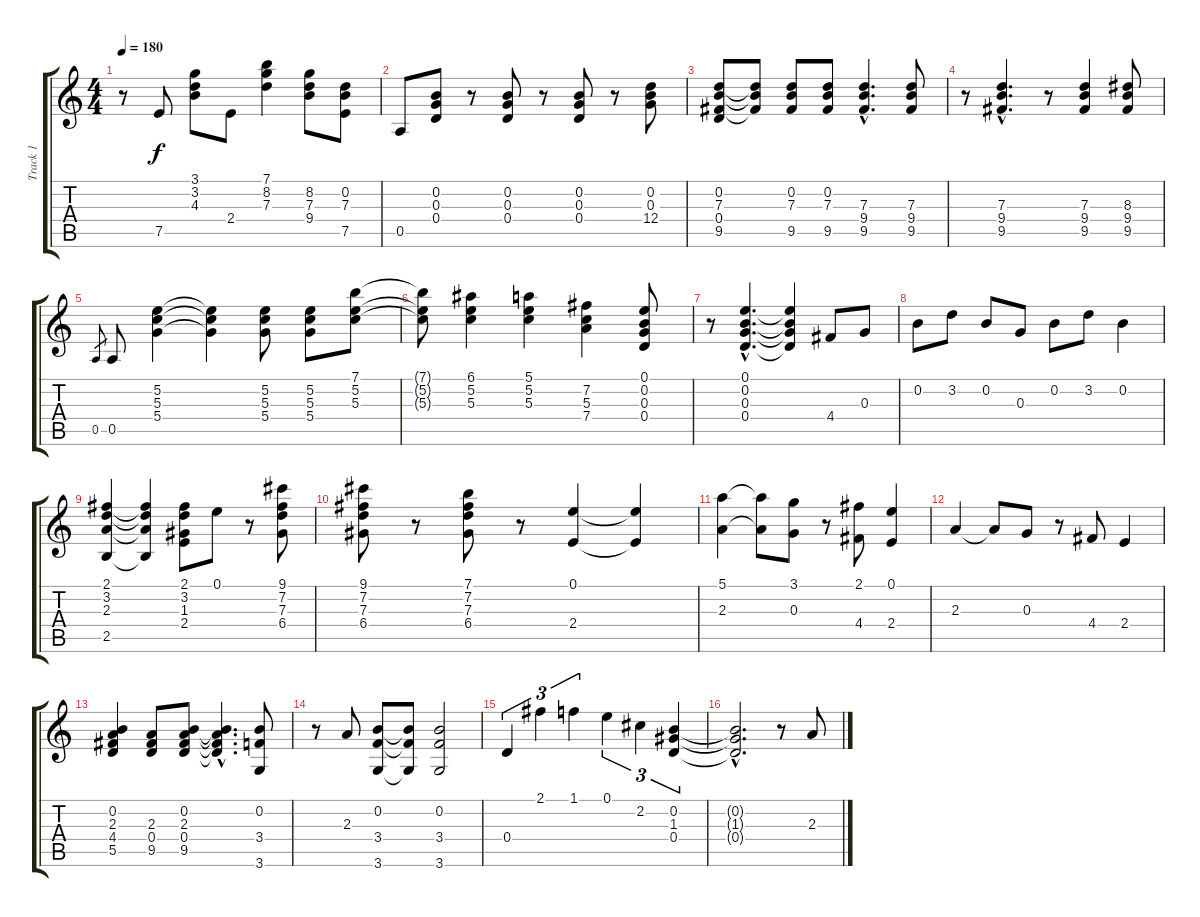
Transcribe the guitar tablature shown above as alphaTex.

\track ("Track 1" "Track 1") {instrument acousticguitarnylon}
\staff {score tabs}
\tuning (E4 B3 G3 D3 A2 E2) {hide}
\ts (4 4)
\tempo 180
\clef g2
\ks c
r.8{dy f} 7.5.8 (3.1 3.2 4.3).8 2.4.8 (7.1 8.2 7.3).4 (8.2 7.3 9.4).8 (0.2 7.3 7.5).8 |
0.5.8 (0.2 0.3 0.4).8 r.8 (0.2 0.3 0.4).8 r.8 (0.2 0.3 0.4).8 r.8 (0.2 0.3 12.4).8 |
(0.2 7.3 0.4 9.5).8 (0.2{t} 7.3{t} 9.5{t}).8 (0.2 7.3 9.5).8 (0.2 7.3 9.5).8 (7.3{hac} 9.4{hac} 9.5{hac}).4{d} (7.3 9.4 9.5).8 |
r.8 (7.3{hac} 9.4{hac} 9.5{hac}).4{d} r.8 (7.3 9.4 9.5).4 (8.3 9.4 9.5).8 |
0.5.8{gr} 0.5.8 (5.2 5.3 5.4).4 (5.2{t} 5.3{t} 5.4{t}).4 (5.2 5.3 5.4).8 (5.2 5.3 5.4).8 (7.1 5.2 5.3).8 |
(7.1{t} 5.2{t} 5.3{t}).8 (6.1 5.2 5.3).4 (5.1 5.2 5.3).4 (7.2 5.3 7.4).4 (0.1 0.2 0.3 0.4).8 |
r.8 (0.1{hac} 0.2{hac} 0.3{hac} 0.4{hac}).4{d} (0.1{t} 0.2{t} 0.3{t} 0.4{t}).4 4.4.8 0.3.8 |
0.2.8 3.2.8 0.2.8 0.3.8 0.2.8 3.2.8 0.2.4 |
(2.1 3.2 2.3 2.5).4 (2.1{t} 3.2{t} 2.3{t} 2.5{t}).4 (2.1 3.2 1.3 2.4).8 0.1.8 r.8 (9.1 7.2 7.3 6.4).8 |
(9.1 7.2 7.3 6.4).8 r.8 (7.1 7.2 7.3 6.4).8 r.8 (0.1 2.4).4 (0.1{t} 2.4{t}).4 |
(5.1 2.3).4 (5.1{t} 2.3{t}).8 (3.1 0.3).8 r.8 (2.1 4.4).8 (0.1 2.4).4 |
2.3.4 2.3{t}.8 0.3.8 r.8 4.4.8 2.4.4 |
(0.2 2.3 4.4 5.5).4 (2.3 0.4 9.5).8 (0.2 2.3 0.4 9.5).8 (0.2{hac t} 2.3{hac t} 0.4{hac t} 9.5{hac t}).4{d} (0.2 3.4 3.6).8 |
r.8 2.3.8 (0.2 3.4 3.6).8 (0.2{t} 3.4{t} 3.6{t}).8 (0.2 3.4 3.6).2 |
0.4.4{tu (3 2)} 2.1.4{tu (3 2)} 1.1.4{tu (3 2)} 0.1.4{tu (3 2)} 2.2.4{tu (3 2)} (0.2 1.3 0.4).4{tu (3 2)} |
(0.2{hac t} 1.3{hac t} 0.4{hac t}).2{d} r.8 2.3.8
